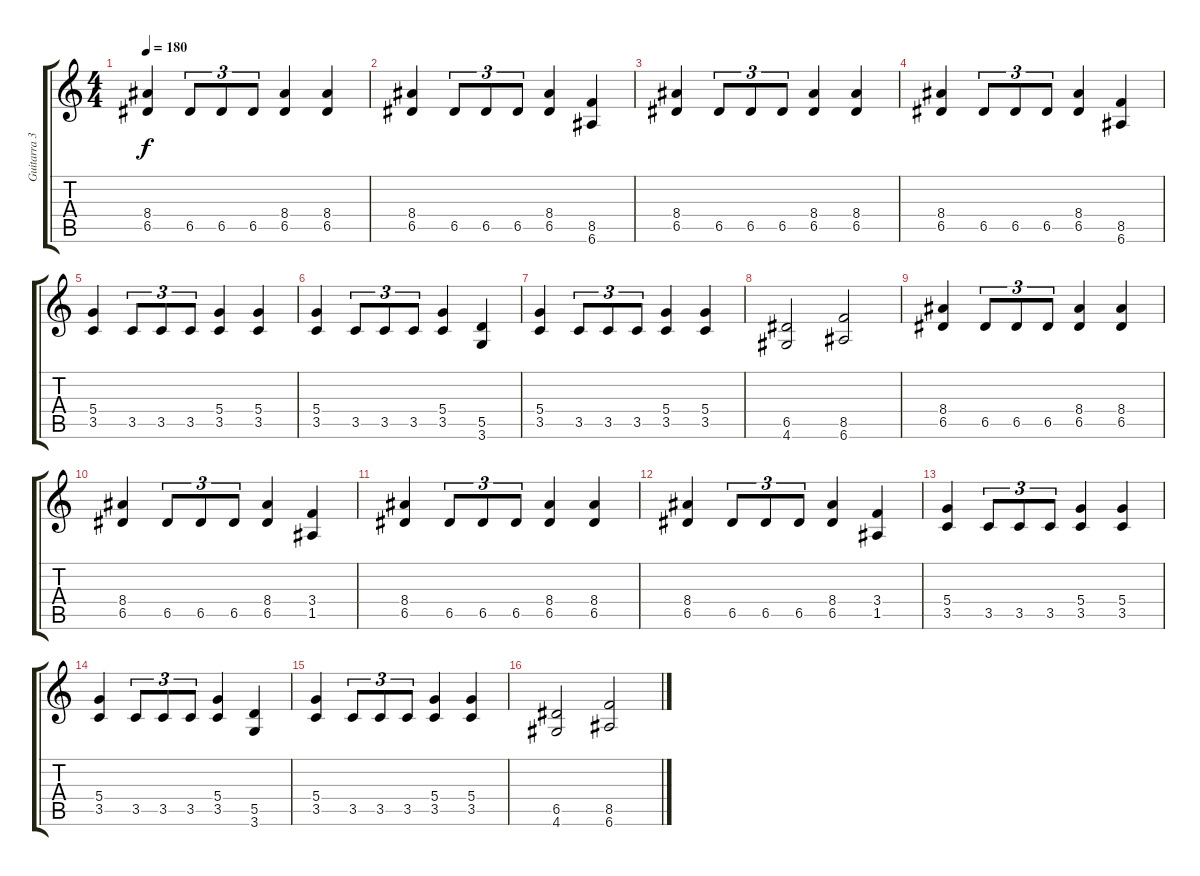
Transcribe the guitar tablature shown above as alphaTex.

\track ("Guitarra 3 (Rítmica)" "Guitarra 3") {instrument overdrivenguitar}
\staff {score tabs}
\tuning (E4 B3 G3 D3 A2 E2) {hide}
\ts (4 4)
\tempo 180
\clef g2
\ks c
(8.4 6.5).4{dy f} 6.5.8{tu (3 2)} 6.5.8{tu (3 2)} 6.5.8{tu (3 2)} (8.4 6.5).4 (8.4 6.5).4 |
(8.4 6.5).4 6.5.8{tu (3 2)} 6.5.8{tu (3 2)} 6.5.8{tu (3 2)} (8.4 6.5).4 (8.5 6.6).4 |
(8.4 6.5).4 6.5.8{tu (3 2)} 6.5.8{tu (3 2)} 6.5.8{tu (3 2)} (8.4 6.5).4 (8.4 6.5).4 |
(8.4 6.5).4 6.5.8{tu (3 2)} 6.5.8{tu (3 2)} 6.5.8{tu (3 2)} (8.4 6.5).4 (8.5 6.6).4 |
(5.4 3.5).4 3.5.8{tu (3 2)} 3.5.8{tu (3 2)} 3.5.8{tu (3 2)} (5.4 3.5).4 (5.4 3.5).4 |
(5.4 3.5).4 3.5.8{tu (3 2)} 3.5.8{tu (3 2)} 3.5.8{tu (3 2)} (5.4 3.5).4 (5.5 3.6).4 |
(5.4 3.5).4 3.5.8{tu (3 2)} 3.5.8{tu (3 2)} 3.5.8{tu (3 2)} (5.4 3.5).4 (5.4 3.5).4 |
(6.5 4.6).2 (8.5 6.6).2 |
(8.4 6.5).4 6.5.8{tu (3 2)} 6.5.8{tu (3 2)} 6.5.8{tu (3 2)} (8.4 6.5).4 (8.4 6.5).4 |
(8.4 6.5).4 6.5.8{tu (3 2)} 6.5.8{tu (3 2)} 6.5.8{tu (3 2)} (8.4 6.5).4 (3.4 1.5).4 |
(8.4 6.5).4 6.5.8{tu (3 2)} 6.5.8{tu (3 2)} 6.5.8{tu (3 2)} (8.4 6.5).4 (8.4 6.5).4 |
(8.4 6.5).4 6.5.8{tu (3 2)} 6.5.8{tu (3 2)} 6.5.8{tu (3 2)} (8.4 6.5).4 (3.4 1.5).4 |
(5.4 3.5).4 3.5.8{tu (3 2)} 3.5.8{tu (3 2)} 3.5.8{tu (3 2)} (5.4 3.5).4 (5.4 3.5).4 |
(5.4 3.5).4 3.5.8{tu (3 2)} 3.5.8{tu (3 2)} 3.5.8{tu (3 2)} (5.4 3.5).4 (5.5 3.6).4 |
(5.4 3.5).4 3.5.8{tu (3 2)} 3.5.8{tu (3 2)} 3.5.8{tu (3 2)} (5.4 3.5).4 (5.4 3.5).4 |
(6.5 4.6).2 (8.5 6.6).2
